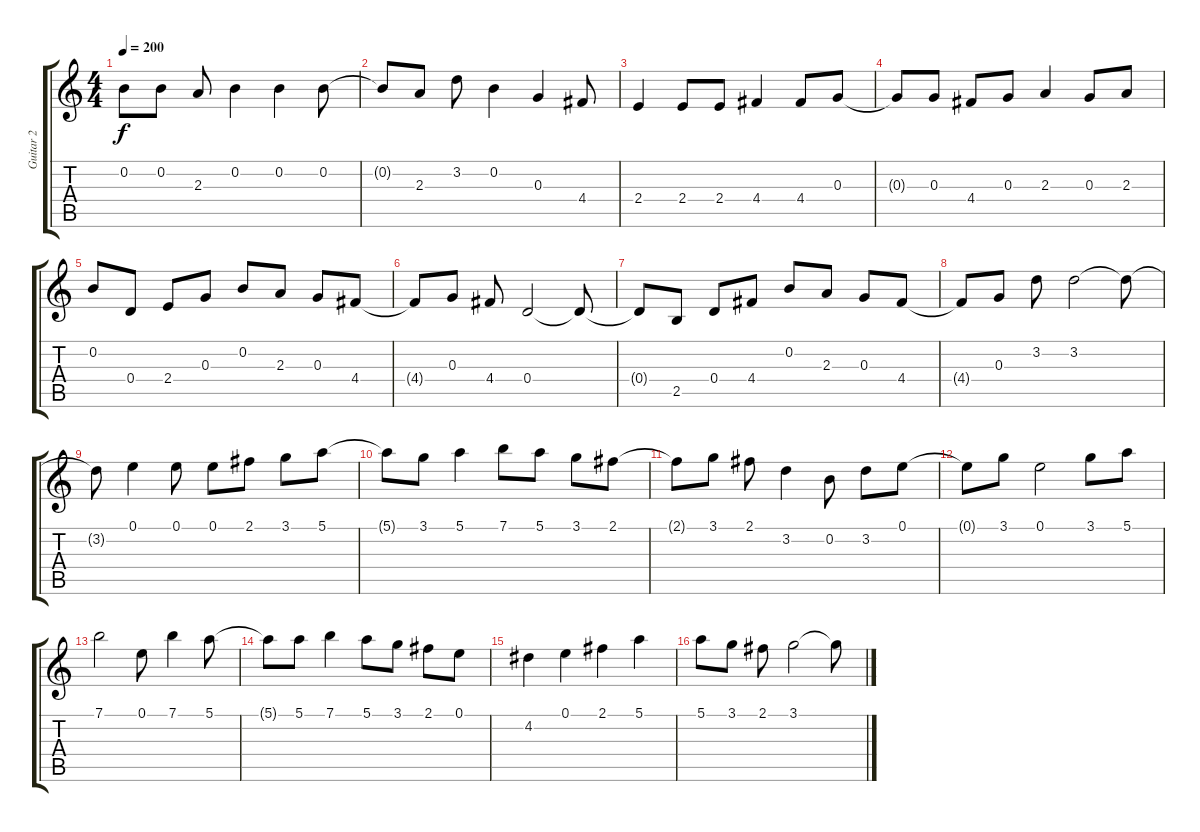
\track ("Guitar 2" "Guitar 2") {instrument electricguitarmuted}
\staff {score tabs}
\tuning (E4 B3 G3 D3 A2 E2) {hide}
\ts (4 4)
\tempo 200
\clef g2
\ks c
0.2.8{dy f} 0.2.8 2.3.8 0.2.4 0.2.4 0.2.8 |
0.2{t}.8 2.3.8 3.2.8 0.2.4 0.3.4 4.4.8 |
2.4.4 2.4.8 2.4.8 4.4.4 4.4.8 0.3.8 |
0.3{t}.8 0.3.8 4.4.8 0.3.8 2.3.4 0.3.8 2.3.8 |
0.2.8 0.4.8 2.4.8 0.3.8 0.2.8 2.3.8 0.3.8 4.4.8 |
4.4{t}.8 0.3.8 4.4.8 0.4.2 0.4{t}.8 |
0.4{t}.8 2.5.8 0.4.8 4.4.8 0.2.8 2.3.8 0.3.8 4.4.8 |
4.4{t}.8 0.3.8 3.2.8 3.2.2 3.2{t}.8 |
3.2{t}.8 0.1.4 0.1.8 0.1.8 2.1.8 3.1.8 5.1.8 |
5.1{t}.8 3.1.8 5.1.4 7.1.8 5.1.8 3.1.8 2.1.8 |
2.1{t}.8 3.1.8 2.1.8 3.2.4 0.2.8 3.2.8 0.1.8 |
0.1{t}.8 3.1.8 0.1.2 3.1.8 5.1.8 |
7.1.2 0.1.8 7.1.4 5.1.8 |
5.1{t}.8 5.1.8 7.1.4 5.1.8 3.1.8 2.1.8 0.1.8 |
4.2.4 0.1.4 2.1.4 5.1.4 |
5.1.8 3.1.8 2.1.8 3.1.2 3.1{t}.8
